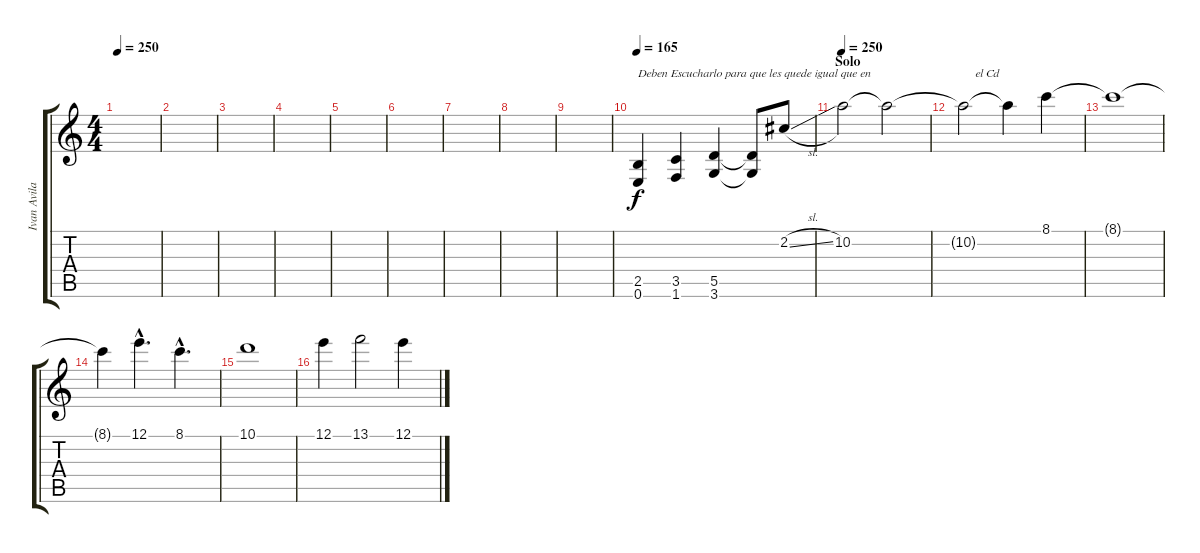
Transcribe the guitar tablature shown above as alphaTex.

\track ("Ivan Avila" "Ivan Avila") {instrument distortionguitar}
\staff {score tabs}
\tuning (E4 B3 G3 D3 A2 E2) {hide}
\ts (4 4)
\tempo 250
\clef g2
\ks c
|
|
|
|
|
|
|
|
|
\tempo 165
(2.5 0.6).4{txt "Deben Escucharlo para que les quede igual que en"} (3.5 1.6).4 (5.5 3.6).4 (5.5{t} 3.6{t}).8 2.2{sl}.8 |
\section ("" "Solo")
\tempo 250
10.2.2 10.2{t}.2 |
10.2{t}.2{txt "    el Cd"} 10.2{t}.4 8.1.4 |
8.1{t}.1 |
8.1{t}.4 12.1{hac}.4{d} 8.1{hac}.4{d} |
10.1.1 |
12.1.4 13.1.2 12.1.4
